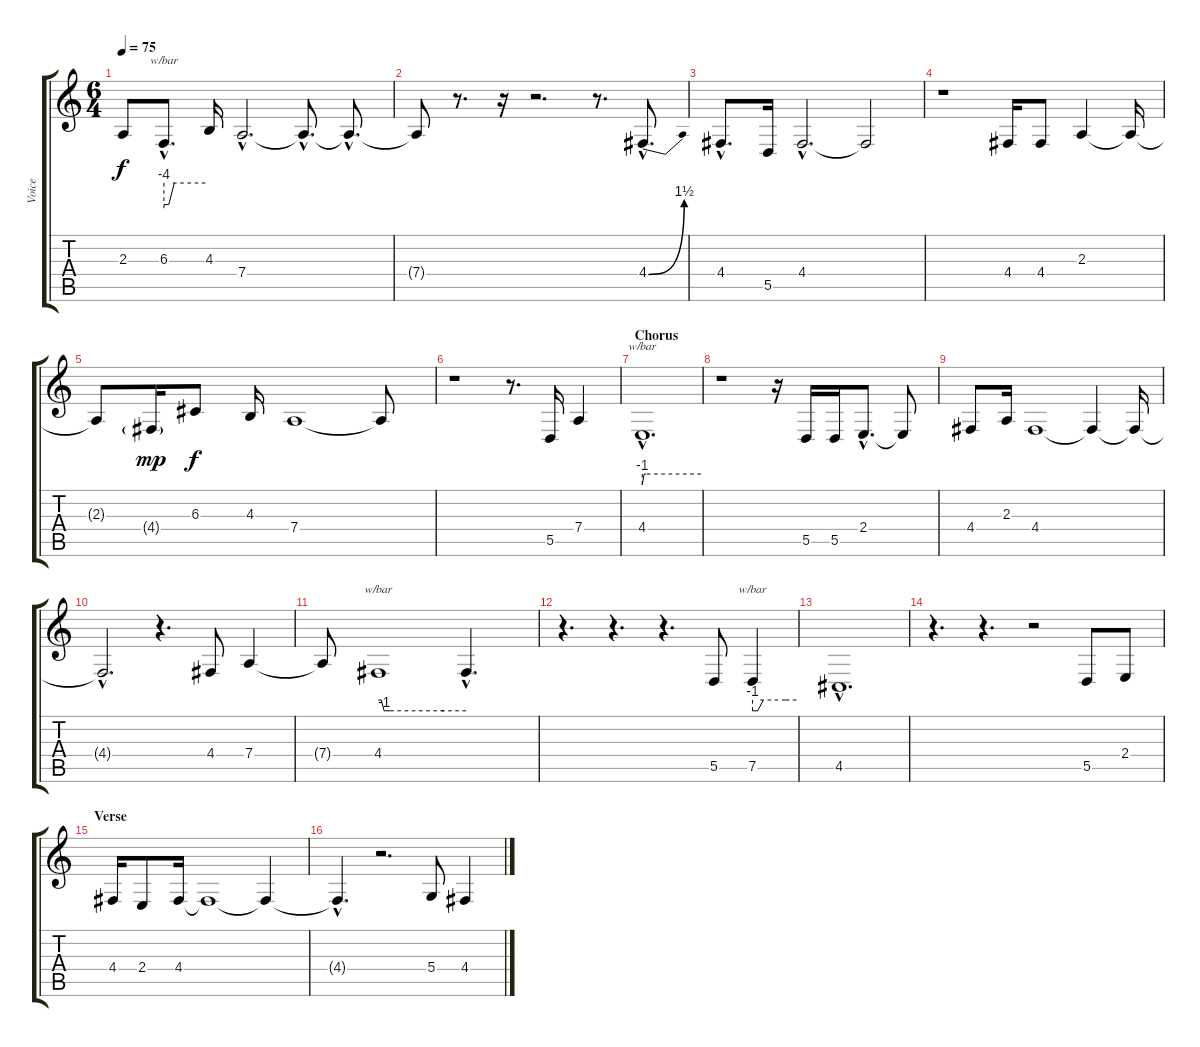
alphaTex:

\track ("Voice" "Voice") {instrument oboe}
\staff {score tabs}
\tuning (E4 B3 G3 D3 A2 E2) {hide}
\ts (6 4)
\tempo 75
\clef g2
\ks c
2.3{t}.8{dy f} 6.3{hac}.8{d tbe (custom default 0 -16 7 -16 15 0 60 0)} 4.3.16 7.4{hac}.2{d} 7.4{hac t}.8{d} 7.4{hac t}.8{d} |
7.4{t}.8 r.8{d} r.16 r.2{d} r.8{d} 4.4{be (bend 0 0 60 6) hac}.8{d} |
4.4{hac}.8{d} 5.5.16 4.4{hac}.2{d} 4.4{t}.2 |
r.1 4.4.16 4.4.8 2.3.4 2.3{t}.16 |
2.3{t}.8 4.4{g}.16{dy mp} 6.3.8{dy f} 4.3.16 7.4.1 7.4{t}.8 |
r.1 r.8{d} 5.5.16 7.4.4 |
\section ("" "Chorus")
4.4{hac}.1{d tbe (custom default 0 -4 2 0 4 0 60 0)} |
r.1 r.16 5.5.16 5.5.16 2.4{hac}.8{d} 2.4{t}.8 |
4.4.8 2.3.16 4.4.1 4.4{t}.4 4.4{t}.16 |
4.4{hac t}.2{d} r.4{d} 4.4.8 7.4.4 |
7.4{t}.8 4.4.1{tbe (custom default 0 0 2 0 4 -4 8 -4 45 -4 60 -4)} 4.4{hac t}.4{d} |
r.4{d} r.4{d} r.4{d} 5.5.8 7.5.4{tbe (custom default 0 -4 7 -4 15 0 45 0 60 0)} |
4.5{hac}.1{d} |
r.4{d} r.4{d} r.2 5.5.8 2.4.8 |
\section ("" "Verse")
4.4.16 2.4.8 4.4.16 4.4{t}.1 4.4{t}.4 |
4.4{hac t}.4{d} r.2{d} 5.4.8 4.4.4
